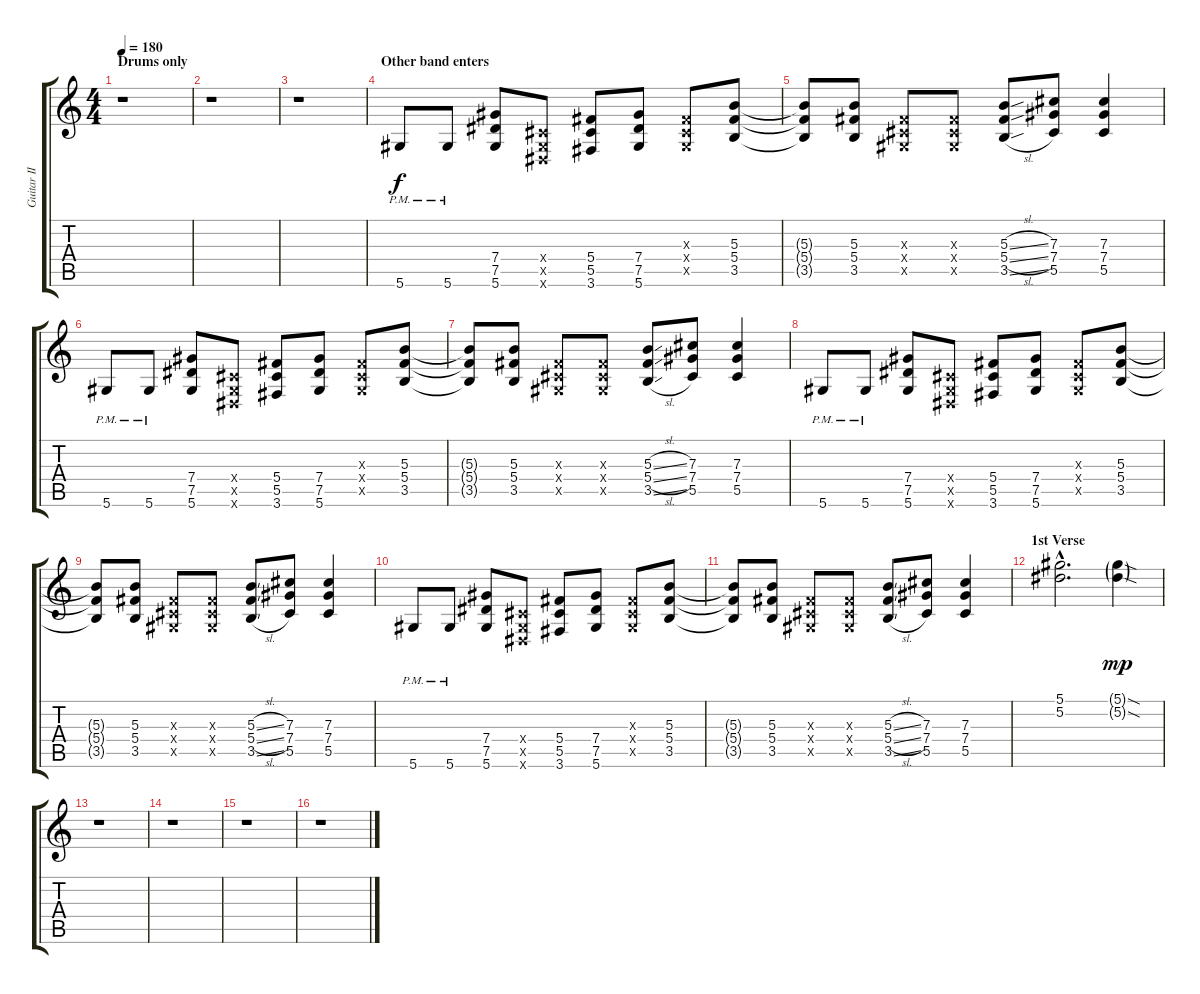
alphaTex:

\track ("Guitar II" "Guitar II") {instrument overdrivenguitar}
\staff {score tabs}
\tuning (Eb4 Bb3 Gb3 Db3 Ab2 Eb2) {hide}
\ts (4 4)
\section ("" "Drums only")
\tempo 180
\clef g2
\ks c
r.1{dy f instrument overdrivenguitar} |
r.1 |
r.1 |
\section ("" "Other band enters")
5.6{pm}.8 5.6{pm}.8 (7.4 7.5 5.6).8 (0.4{x} 0.5{x} 0.6{x}).8 (5.4 5.5 3.6).8 (7.4 7.5 5.6).8 (0.3{x} 0.4{x} 0.5{x}).8 (5.3 5.4 3.5).8 |
(5.3{t} 5.4{t} 3.5{t}).8 (5.3 5.4 3.5).8 (0.3{x} 0.4{x} 0.5{x}).8 (0.3{x} 0.4{x} 0.5{x}).8 (5.3{sl} 5.4{sl} 3.5{sl}).8 (7.3 7.4 5.5).8 (7.3 7.4 5.5).4 |
5.6{pm}.8 5.6{pm}.8 (7.4 7.5 5.6).8 (0.4{x} 0.5{x} 0.6{x}).8 (5.4 5.5 3.6).8 (7.4 7.5 5.6).8 (0.3{x} 0.4{x} 0.5{x}).8 (5.3 5.4 3.5).8 |
(5.3{t} 5.4{t} 3.5{t}).8 (5.3 5.4 3.5).8 (0.3{x} 0.4{x} 0.5{x}).8 (0.3{x} 0.4{x} 0.5{x}).8 (5.3{sl} 5.4{sl} 3.5{sl}).8 (7.3 7.4 5.5).8 (7.3 7.4 5.5).4 |
5.6{pm}.8 5.6{pm}.8 (7.4 7.5 5.6).8 (0.4{x} 0.5{x} 0.6{x}).8 (5.4 5.5 3.6).8 (7.4 7.5 5.6).8 (0.3{x} 0.4{x} 0.5{x}).8 (5.3 5.4 3.5).8 |
(5.3{t} 5.4{t} 3.5{t}).8 (5.3 5.4 3.5).8 (0.3{x} 0.4{x} 0.5{x}).8 (0.3{x} 0.4{x} 0.5{x}).8 (5.3{sl} 5.4{sl} 3.5{sl}).8 (7.3 7.4 5.5).8 (7.3 7.4 5.5).4 |
5.6{pm}.8 5.6{pm}.8 (7.4 7.5 5.6).8 (0.4{x} 0.5{x} 0.6{x}).8 (5.4 5.5 3.6).8 (7.4 7.5 5.6).8 (0.3{x} 0.4{x} 0.5{x}).8 (5.3 5.4 3.5).8 |
(5.3{t} 5.4{t} 3.5{t}).8 (5.3 5.4 3.5).8 (0.3{x} 0.4{x} 0.5{x}).8 (0.3{x} 0.4{x} 0.5{x}).8 (5.3{sl} 5.4{sl} 3.5{sl}).8 (7.3 7.4 5.5).8 (7.3 7.4 5.5).4 |
\section ("" "1st Verse")
(5.1{hac} 5.2{hac}).2{d} (5.1{sod g} 5.2{sod g}).4{dy mp} |
r.1 |
r.1 |
r.1 |
r.1
